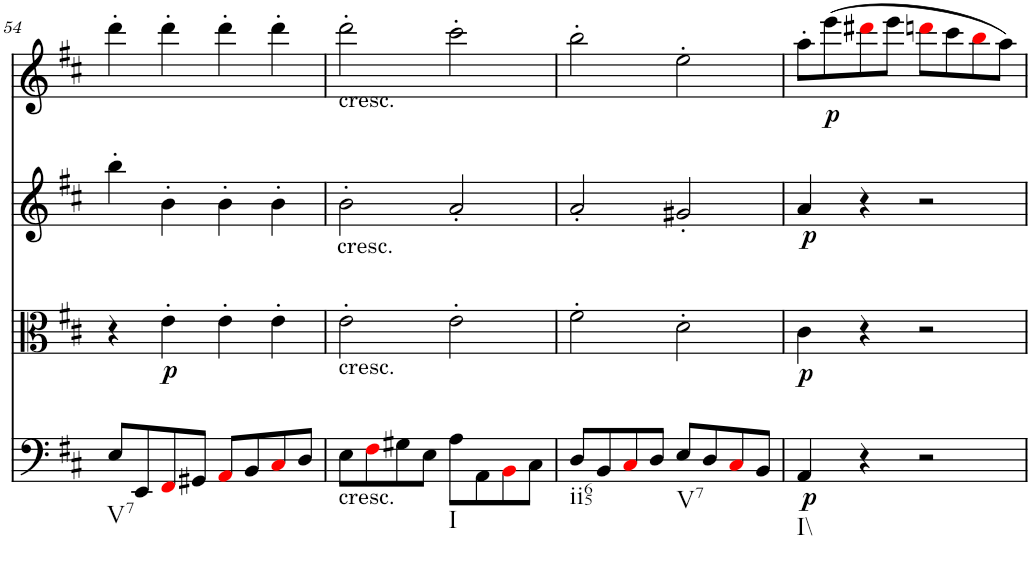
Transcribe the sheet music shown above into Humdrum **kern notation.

**kern	**dynam	**kern	**dynam	**kern	**dynam	**kern	**dynam
*part4	*part4	*part3	*part3	*part2	*part2	*part1	*part1
*staff4	*staff4	*staff3	*staff3	*staff2	*staff2	*staff1	*staff1
*I"Violoncello	*	*I"Viola	*	*I"Violin II	*	*I"Violin I	*
!!LO:PB:g=z
*clefF4	*	*clefC3	*	*clefG2	*	*clefG2	*
*k[f#c#]	*	*k[f#c#]	*	*k[f#c#]	*	*k[f#c#]	*
*M2/2	*	*M2/2	*	*M2/2	*	*M2/2	*
=54	=54	=54	=54	=54	=54	=54	=54
!LO:TX:b:t=V7	!	!	!	!	!	!	!
8E/L	.	4r	.	4bb'\	.	4ddd'\	.
8EE/	.	.	.	.	.	.	.
!	!	!	!LO:DY:b	!	!	!	!
8FF#i/	.	4e'\	p	4b'\	.	4ddd'\	.
8GG#X/J	.	.	.	.	.	.	.
8AAi/L	.	4e'\	.	4b'\	.	4ddd'\	.
8BB/	.	.	.	.	.	.	.
8C#i/	.	4e'\	.	4b'\	.	4ddd'\	.
8D/J	.	.	.	.	.	.	.
=55	=55	=55	=55	=55	=55	=55	=55
!	!	!	!	!	!	!LO:TX:a:t=cresc.	!
!	!	!	!	!LO:TX:b:t=cresc.	!	!	!
!	!	!LO:TX:b:t=cresc.	!	!	!	!	!
!LO:TX:b:t=cresc.	!	!	!	!	!	!	!
8E\L	.	2e'\	.	2b'\	.	2ddd'\	.
8F#i\	.	.	.	.	.	.	.
8G#X\	.	.	.	.	.	.	.
8E\J	.	.	.	.	.	.	.
!LO:TX:b:t=I	!	!	!	!	!	!	!
8A\L	.	2e'\	.	2a'/	.	2ccc#'\	.
8AA\	.	.	.	.	.	.	.
8BBi\	.	.	.	.	.	.	.
8C#\J	.	.	.	.	.	.	.
=56	=56	=56	=56	=56	=56	=56	=56
!LO:TX:b:t=ii65	!	!	!	!	!	!	!
8D/L	.	2f#'\	.	2a'/	.	2bb'\	.
8BB/	.	.	.	.	.	.	.
8C#i/	.	.	.	.	.	.	.
8D/J	.	.	.	.	.	.	.
!LO:TX:b:t=V7	!	!	!	!	!	!	!
8E/L	.	2d'\	.	2g#X'/	.	2ee'\	.
8D/	.	.	.	.	.	.	.
8C#i/	.	.	.	.	.	.	.
8BB/J	.	.	.	.	.	.	.
=57	=57	=57	=57	=57	=57	=57	=57
!LO:TX:b:t=I\\	!	!	!	!	!	!	!
!	!LO:DY:b	!	!LO:DY:b	!	!LO:DY:b	!	!
4AA/	p	4c#\	p	4a/	p	8aa'\L	.
!	!	!	!	!	!	!	!LO:DY:b
.	.	.	.	.	.	(8eee\	p
4r	.	4r	.	4r	.	8ddd#Xi\	.
.	.	.	.	.	.	8eee\J	.
2r	.	2r	.	2r	.	8dddni\L	.
.	.	.	.	.	.	8ccc#\	.
.	.	.	.	.	.	8bbi\	.
.	.	.	.	.	.	8aa\J)	.
=	=	=	=	=	=	=	=
*-	*-	*-	*-	*-	*-	*-	*-
